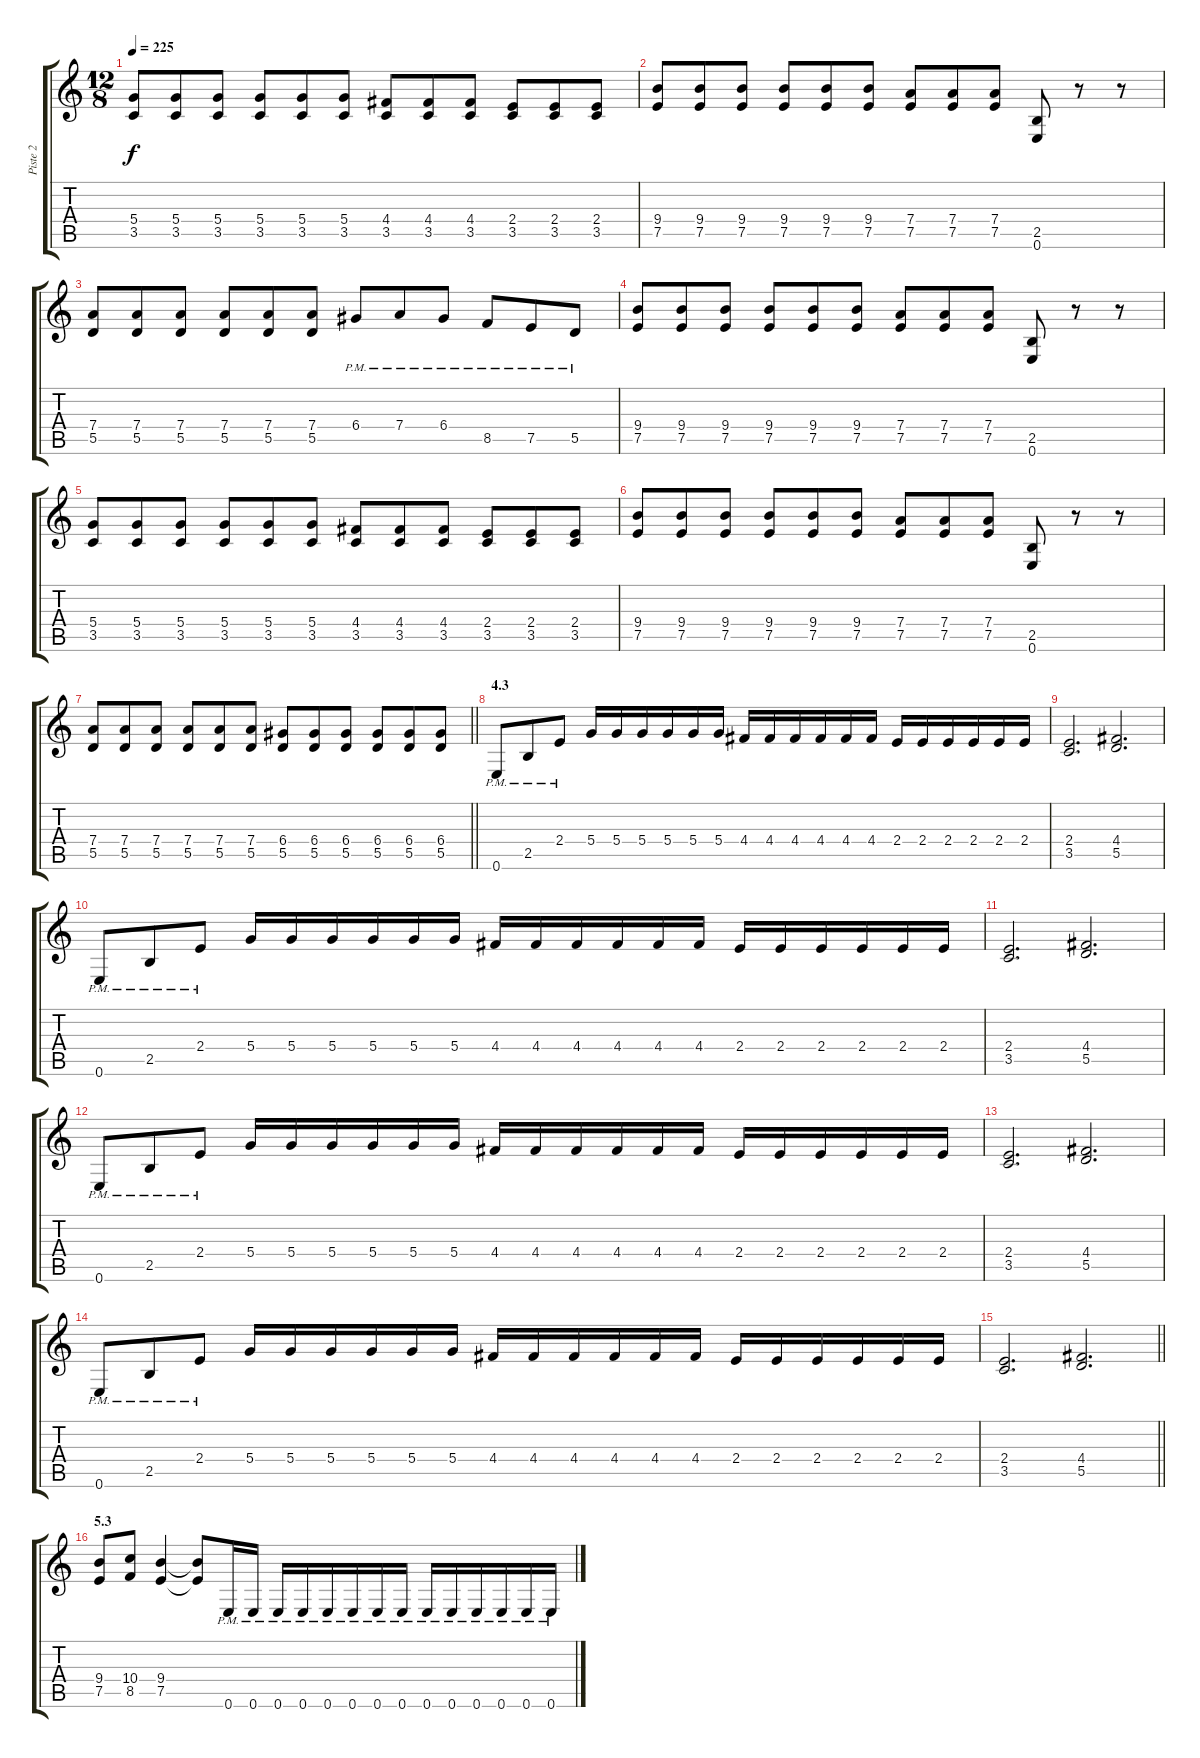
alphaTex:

\track ("Piste 2" "Piste 2") {instrument distortionguitar}
\staff {score tabs}
\tuning (E4 B3 G3 D3 A2 E2) {hide}
\ts (12 8)
\tempo 225
\clef g2
\ks c
(5.4 3.5).8{dy f} (5.4 3.5).8 (5.4 3.5).8 (5.4 3.5).8 (5.4 3.5).8 (5.4 3.5).8 (4.4 3.5).8 (4.4 3.5).8 (4.4 3.5).8 (2.4 3.5).8 (2.4 3.5).8 (2.4 3.5).8 |
(9.4 7.5).8 (9.4 7.5).8 (9.4 7.5).8 (9.4 7.5).8 (9.4 7.5).8 (9.4 7.5).8 (7.4 7.5).8 (7.4 7.5).8 (7.4 7.5).8 (2.5 0.6).8 r.8 r.8 |
(7.4 5.5).8 (7.4 5.5).8 (7.4 5.5).8 (7.4 5.5).8 (7.4 5.5).8 (7.4 5.5).8 6.4{pm}.8 7.4{pm}.8 6.4{pm}.8 8.5{pm}.8 7.5{pm}.8 5.5{pm}.8 |
(9.4 7.5).8 (9.4 7.5).8 (9.4 7.5).8 (9.4 7.5).8 (9.4 7.5).8 (9.4 7.5).8 (7.4 7.5).8 (7.4 7.5).8 (7.4 7.5).8 (2.5 0.6).8 r.8 r.8 |
(5.4 3.5).8 (5.4 3.5).8 (5.4 3.5).8 (5.4 3.5).8 (5.4 3.5).8 (5.4 3.5).8 (4.4 3.5).8 (4.4 3.5).8 (4.4 3.5).8 (2.4 3.5).8 (2.4 3.5).8 (2.4 3.5).8 |
(9.4 7.5).8 (9.4 7.5).8 (9.4 7.5).8 (9.4 7.5).8 (9.4 7.5).8 (9.4 7.5).8 (7.4 7.5).8 (7.4 7.5).8 (7.4 7.5).8 (2.5 0.6).8 r.8 r.8 |
\barLineRight lightlight
(7.4 5.5).8 (7.4 5.5).8 (7.4 5.5).8 (7.4 5.5).8 (7.4 5.5).8 (7.4 5.5).8 (6.4 5.5).8 (6.4 5.5).8 (6.4 5.5).8 (6.4 5.5).8 (6.4 5.5).8 (6.4 5.5).8 |
\section ("" "4.3")
0.6{pm}.8 2.5{pm}.8 2.4{pm}.8 5.4.16 5.4.16 5.4.16 5.4.16 5.4.16 5.4.16 4.4.16 4.4.16 4.4.16 4.4.16 4.4.16 4.4.16 2.4.16 2.4.16 2.4.16 2.4.16 2.4.16 2.4.16 |
(2.4 3.5).2{d} (4.4 5.5).2{d} |
0.6{pm}.8 2.5{pm}.8 2.4{pm}.8 5.4.16 5.4.16 5.4.16 5.4.16 5.4.16 5.4.16 4.4.16 4.4.16 4.4.16 4.4.16 4.4.16 4.4.16 2.4.16 2.4.16 2.4.16 2.4.16 2.4.16 2.4.16 |
(2.4 3.5).2{d} (4.4 5.5).2{d} |
0.6{pm}.8 2.5{pm}.8 2.4{pm}.8 5.4.16 5.4.16 5.4.16 5.4.16 5.4.16 5.4.16 4.4.16 4.4.16 4.4.16 4.4.16 4.4.16 4.4.16 2.4.16 2.4.16 2.4.16 2.4.16 2.4.16 2.4.16 |
(2.4 3.5).2{d} (4.4 5.5).2{d} |
0.6{pm}.8 2.5{pm}.8 2.4{pm}.8 5.4.16 5.4.16 5.4.16 5.4.16 5.4.16 5.4.16 4.4.16 4.4.16 4.4.16 4.4.16 4.4.16 4.4.16 2.4.16 2.4.16 2.4.16 2.4.16 2.4.16 2.4.16 |
\barLineRight lightlight
(2.4 3.5).2{d} (4.4 5.5).2{d} |
\section ("" "5.3")
(9.4 7.5).8 (10.4 8.5).8 (9.4 7.5).4 (9.4{t} 7.5{t}).8 0.6{pm}.16 0.6{pm}.16 0.6{pm}.16 0.6{pm}.16 0.6{pm}.16 0.6{pm}.16 0.6{pm}.16 0.6{pm}.16 0.6{pm}.16 0.6{pm}.16 0.6{pm}.16 0.6{pm}.16 0.6{pm}.16 0.6{pm}.16
